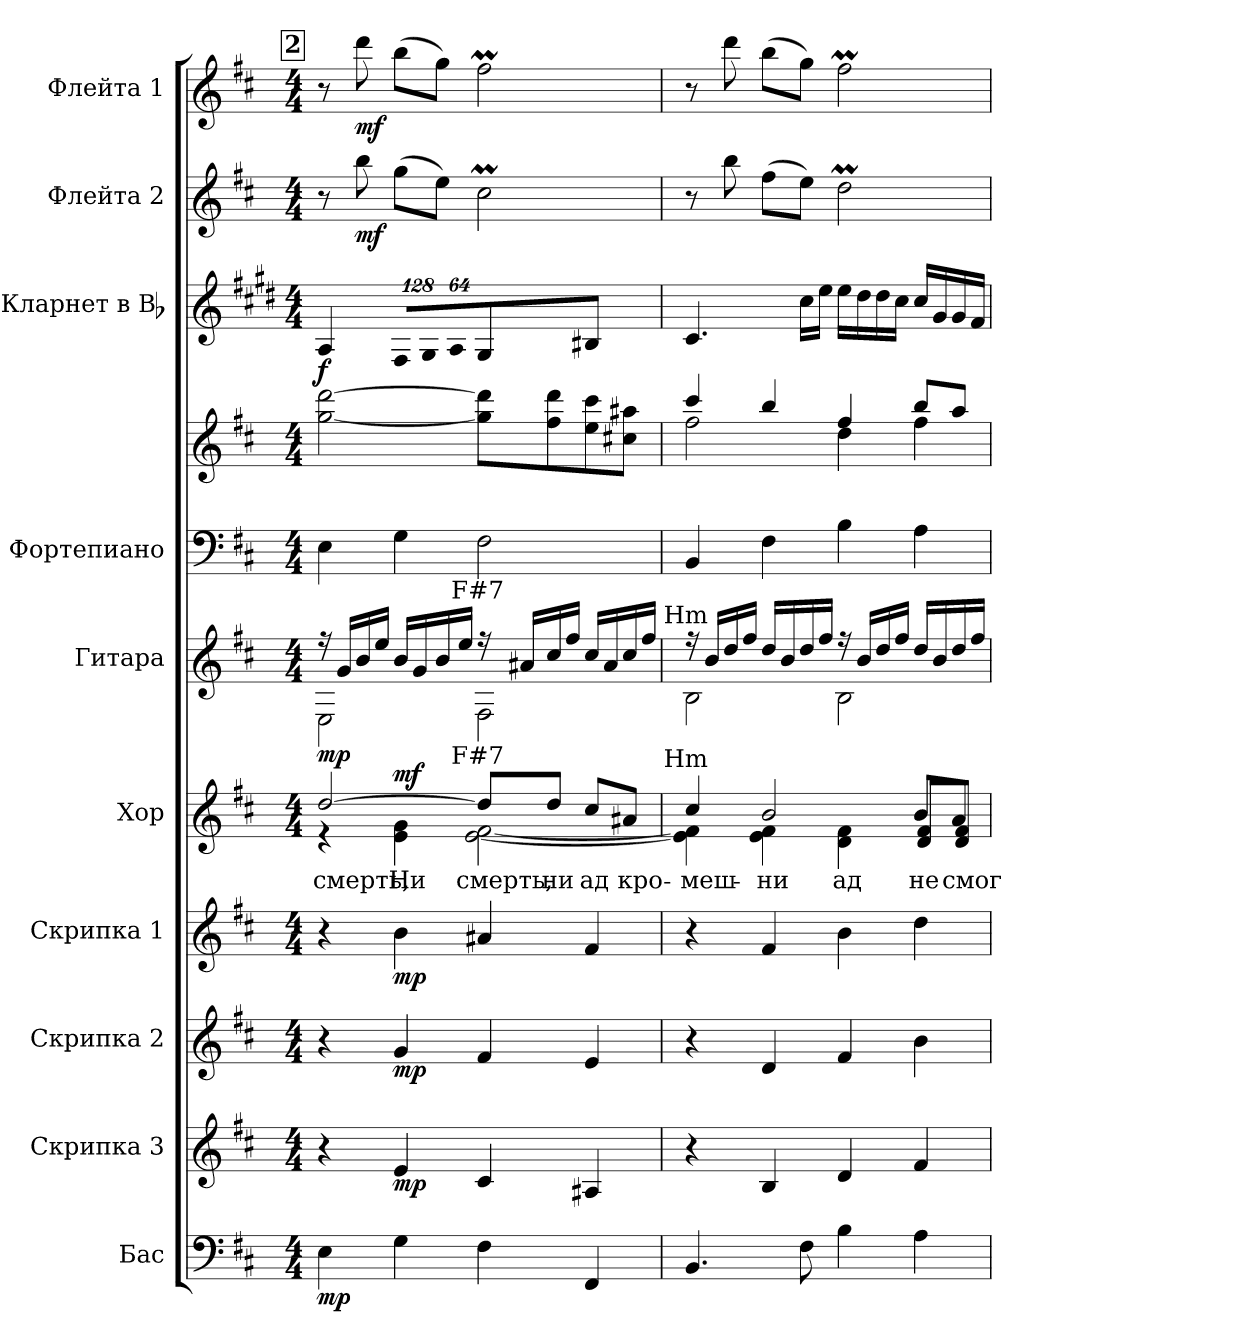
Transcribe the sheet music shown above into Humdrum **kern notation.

**kern	**dynam	**kern	**dynam	**kern	**dynam	**kern	**dynam	**kern	**text	**dynam	**kern	**dynam	**kern	**kern	**kern	**dynam	**kern	**dynam	**kern	**dynam
*part10	*part10	*part9	*part9	*part8	*part8	*part7	*part7	*part6	*part6	*part6	*part5	*part5	*part4	*part4	*part3	*part3	*part2	*part2	*part1	*part1
*staff11	*staff11	*staff10	*staff10	*staff9	*staff9	*staff8	*staff8	*staff7	*staff7	*staff7	*staff6	*staff6	*staff5	*staff4	*staff3	*staff3	*staff2	*staff2	*staff1	*staff1
*I"Бас	*	*I"Скрипка 3	*	*I"Скрипка 2	*	*I"Скрипка 1	*	*I"Хор	*	*	*I"Гитара	*	*I"Фортепиано	*	*I"Кларнет в Bb	*	*I"Флейта 2	*	*I"Флейта 1	*
*clefF4	*	*clefG2	*	*clefG2	*	*clefG2	*	*clefG2	*	*	*clefG2	*	*clefF4	*clefG2	*clefG2	*	*clefG2	*	*clefG2	*
*ITrd7c12	*	*	*	*	*	*	*	*	*	*	*ITrd7c12	*	*	*	*ITrd1c2	*	*	*	*	*
*k[f#c#]	*	*k[f#c#]	*	*k[f#c#]	*	*k[f#c#]	*	*k[f#c#]	*	*	*k[f#c#]	*	*k[f#c#]	*k[f#c#]	*k[f#c#]	*	*k[f#c#]	*	*k[f#c#]	*
*b:	*	*b:	*	*b:	*	*b:	*	*b:	*	*	*b:	*	*b:	*b:	*b:	*	*b:	*	*b:	*
*M4/4	*	*M4/4	*	*M4/4	*	*M4/4	*	*M4/4	*	*	*M4/4	*	*M4/4	*M4/4	*M4/4	*	*M4/4	*	*M4/4	*
!!LO:REH:place=s1:B:color=#000000:enc=box:fs=17.1407:t=2
=18	=18	=18	=18	=18	=18	=18	=18	=18	=18	=18	=18	=18	=18	=18	=18	=18	=18	=18	=18	=18
!	!	!	!	!	!	!	!	!	!	!	!LO:TX:a:cj:t=Em7	!	!	!	!	!	!	!	!	!
!	!	!	!	!	!	!	!	!LO:TX:a:cj:t=Em7	!	!	!	!	!	!	!	!	!	!	!	!
!	!	!	!	!	!	!	!	!	!LO:LY:b:color=#000000	!	!	!	!	!	!	!	!	!	!	!
*	*	*	*	*	*	*	*	*^	*	*	*^	*	*	*	*	*	*	*	*	*
4EEi\	mp	4r	.	4r	.	4r	.	[>2ddi/	4r	смерть,	.	16r	2EEi\	mp	4Ei\	[<2ggi\ [>2dddi	4Gi/	f	8r	.	8r	.
.	.	.	.	.	.	.	.	.	.	.	.	16Gi/LL	.	.	.	.	.	.	.	.	.	.
.	.	.	.	.	.	.	.	.	.	.	.	16Bi/	.	.	.	.	.	.	8bbi\	mf	8dddi\	mf
.	.	.	.	.	.	.	.	.	.	.	.	16ei/JJ	.	.	.	.	.	.	.	.	.	.
!	!	!	!	!	!	!	!	!	!	!LO:LY:b:color=#000000	!	!	!	!	!	!	!	!	!	!	!	!
*	*	*	*	*	*	*	*	*	*	*	*	*	*	*	*	*	*Xbrackettup	*	*	*	*	*
!	!	!	!	!	!	!	!	!	!	!	!	!	!	!	!	!	!LO:N:vis=8	!	!	!	!	!
4GGi\	.	4ei/	mp	4gi/	mp	4bi\	mp	.	4ei\ 4gi	Ни	mf	16Bi/LL	.	.	4Gi\	.	1024%85Ei/L	.	(8ggi\L	.	(8bbi\L	.
.	.	.	.	.	.	.	.	.	.	.	.	16Gi/	.	.	.	.	.	.	.	.	.	.
!	!	!	!	!	!	!	!	!	!	!	!	!	!	!	!	!	!LO:N:vis=8	!	!	!	!	!
.	.	.	.	.	.	.	.	.	.	.	.	.	.	.	.	.	1024%85F#i/	.	.	.	.	.
.	.	.	.	.	.	.	.	.	.	.	.	16Bi/	.	.	.	.	.	.	8eei\J)	.	8ggi\J)	.
!	!	!	!	!	!	!	!	!	!	!	!	!	!	!	!	!	!LO:N:vis=8	!	!	!	!	!
.	.	.	.	.	.	.	.	.	.	.	.	.	.	.	.	.	512%43Gi/J	.	.	.	.	.
.	.	.	.	.	.	.	.	.	.	.	.	16ei/JJ	.	.	.	.	.	.	.	.	.	.
!	!	!	!	!	!	!	!	!	!	!	!	!LO:TX:a:cj:t=F#7	!	!	!	!	!	!	!	!	!	!
!	!	!	!	!	!	!	!	!LO:TX:a:cj:t=F#7	!	!	!	!	!	!	!	!	!	!	!	!	!	!
!	!	!	!	!	!	!	!	!	!	!LO:LY:b:color=#000000	!	!	!	!	!	!	!	!	!	!	!	!
4FF#i\	.	4c#i/	.	4f#i/	.	4a#Xi/	.	8ddi/L]	[<2ei\ [<2f#i	смерть,	.	16r	2FF#i\	.	2F#i\	8ggi\] 8dddi]L	4F#i/	.	2cc#mi\	.	2ff#mi\	.
.	.	.	.	.	.	.	.	.	.	.	.	16A#Xi/LL	.	.	.	.	.	.	.	.	.	.
!	!	!	!	!	!	!	!	!	!	!LO:LY:b:color=#000000	!	!	!	!	!	!	!	!	!	!	!	!
.	.	.	.	.	.	.	.	8ddi/J	.	ни	.	16c#i/	.	.	.	8ff#i\ 8dddi	.	.	.	.	.	.
.	.	.	.	.	.	.	.	.	.	.	.	16f#i/JJ	.	.	.	.	.	.	.	.	.	.
!	!	!	!	!	!	!	!	!	!	!LO:LY:b:color=#000000	!	!	!	!	!	!	!	!	!	!	!	!
4FFF#i/	.	4A#Xi/	.	4ei/	.	4f#i/	.	8cc#i/L	.	ад	.	16c#i/LL	.	.	.	8eei\ 8ccc#i	4A#Xi/	.	.	.	.	.
.	.	.	.	.	.	.	.	.	.	.	.	16A#i/	.	.	.	.	.	.	.	.	.	.
!	!	!	!	!	!	!	!	!	!	!LO:LY:b:color=#000000	!	!	!	!	!	!	!	!	!	!	!	!
.	.	.	.	.	.	.	.	8a#Xi/J	.	кро-	.	16c#i/	.	.	.	8cc#Xi\ 8aa#XiJ	.	.	.	.	.	.
.	.	.	.	.	.	.	.	.	.	.	.	16f#i/JJ	.	.	.	.	.	.	.	.	.	.
!!LO:PB:g=z
=19	=19	=19	=19	=19	=19	=19	=19	=19	=19	=19	=19	=19	=19	=19	=19	=19	=19	=19	=19	=19	=19	=19
!	!	!	!	!	!	!	!	!	!	!	!	!LO:TX:a:cj:t=Hm	!	!	!	!	!	!	!	!	!	!
!	!	!	!	!	!	!	!	!LO:TX:a:cj:t=Hm	!	!	!	!	!	!	!	!	!	!	!	!	!	!
!	!	!	!	!	!	!	!	!	!	!LO:LY:b:color=#000000	!	!	!	!	!	!	!	!	!	!	!	!
*	*	*	*	*	*	*	*	*	*	*	*	*	*	*	*	*^	*	*	*	*	*	*
4.BBBi/	.	4r	.	4r	.	4r	.	4cc#i/	4ei\] 4f#i]	-меш-	.	16r	2BBi\	.	4BBi/	4ccc#i/	2ff#i\	4.Bi/	.	8r	.	8r	.
.	.	.	.	.	.	.	.	.	.	.	.	16Bi/LL	.	.	.	.	.	.	.	.	.	.	.
.	.	.	.	.	.	.	.	.	.	.	.	16di/	.	.	.	.	.	.	.	8bbi\	.	8dddi\	.
.	.	.	.	.	.	.	.	.	.	.	.	16f#i/JJ	.	.	.	.	.	.	.	.	.	.	.
!	!	!	!	!	!	!	!	!	!	!LO:LY:b:color=#000000	!	!	!	!	!	!	!	!	!	!	!	!	!
!	!	!	!	!	!	!	!	!	!	!LO:LY:b:color=#000000	!	!	!	!	!	!	!	!	!	!	!	!	!
.	.	4Bi/	.	4di/	.	4f#i/	.	2bi/	4ei\ 4f#i	ни	.	16di/LL	.	.	4F#i\	4bbi/	.	.	.	(8ff#i\L	.	(8bbi\L	.
.	.	.	.	.	.	.	.	.	.	.	.	16Bi/	.	.	.	.	.	.	.	.	.	.	.
8FF#i\	.	.	.	.	.	.	.	.	.	.	.	16di/	.	.	.	.	.	16bi\LL	.	8eei\J)	.	8ggi\J)	.
.	.	.	.	.	.	.	.	.	.	.	.	16f#i/JJ	.	.	.	.	.	16ddi\JJ	.	.	.	.	.
!	!	!	!	!	!	!	!	!	!	!LO:LY:b:color=#000000	!	!	!	!	!	!	!	!	!	!	!	!	!
4BBi\	.	4di/	.	4f#i/	.	4bi\	.	.	4di\ 4f#i	ад	.	16r	2BBi\	.	4Bi\	4ff#i/	4ddi\	16ddi\LL	.	2ddMi\	.	2ff#mi\	.
.	.	.	.	.	.	.	.	.	.	.	.	16Bi/LL	.	.	.	.	.	16cc#i\	.	.	.	.	.
.	.	.	.	.	.	.	.	.	.	.	.	16di/	.	.	.	.	.	16cc#i\	.	.	.	.	.
.	.	.	.	.	.	.	.	.	.	.	.	16f#i/JJ	.	.	.	.	.	16bi\JJ	.	.	.	.	.
!	!	!	!	!	!	!	!	!	!	!LO:LY:b:color=#000000	!	!	!	!	!	!	!	!	!	!	!	!	!
4AAi\	.	4f#i/	.	4bi\	.	4ddi\	.	8bi/L	8di/ 8f#i/L	не	.	16di/LL	.	.	4Ai\	8bbi/L	4ff#i\	16bi/LL	.	.	.	.	.
.	.	.	.	.	.	.	.	.	.	.	.	16Bi/	.	.	.	.	.	16f#i/	.	.	.	.	.
!	!	!	!	!	!	!	!	!	!	!LO:LY:b:color=#000000	!	!	!	!	!	!	!	!	!	!	!	!	!
.	.	.	.	.	.	.	.	8ai/J	8di/ 8f#i/J	смог-	.	16di/	.	.	.	8aai/J	.	16f#i/	.	.	.	.	.
.	.	.	.	.	.	.	.	.	.	.	.	16f#i/JJ	.	.	.	.	.	16ei/JJ	.	.	.	.	.
*	*	*	*	*	*	*	*	*v	*v	*	*	*	*	*	*	*v	*v	*	*	*	*	*	*
*	*	*	*	*	*	*	*	*	*	*	*v	*v	*	*	*	*	*	*	*	*	*
=	=	=	=	=	=	=	=	=	=	=	=	=	=	=	=	=	=	=	=	=
*-	*-	*-	*-	*-	*-	*-	*-	*-	*-	*-	*-	*-	*-	*-	*-	*-	*-	*-	*-	*-
